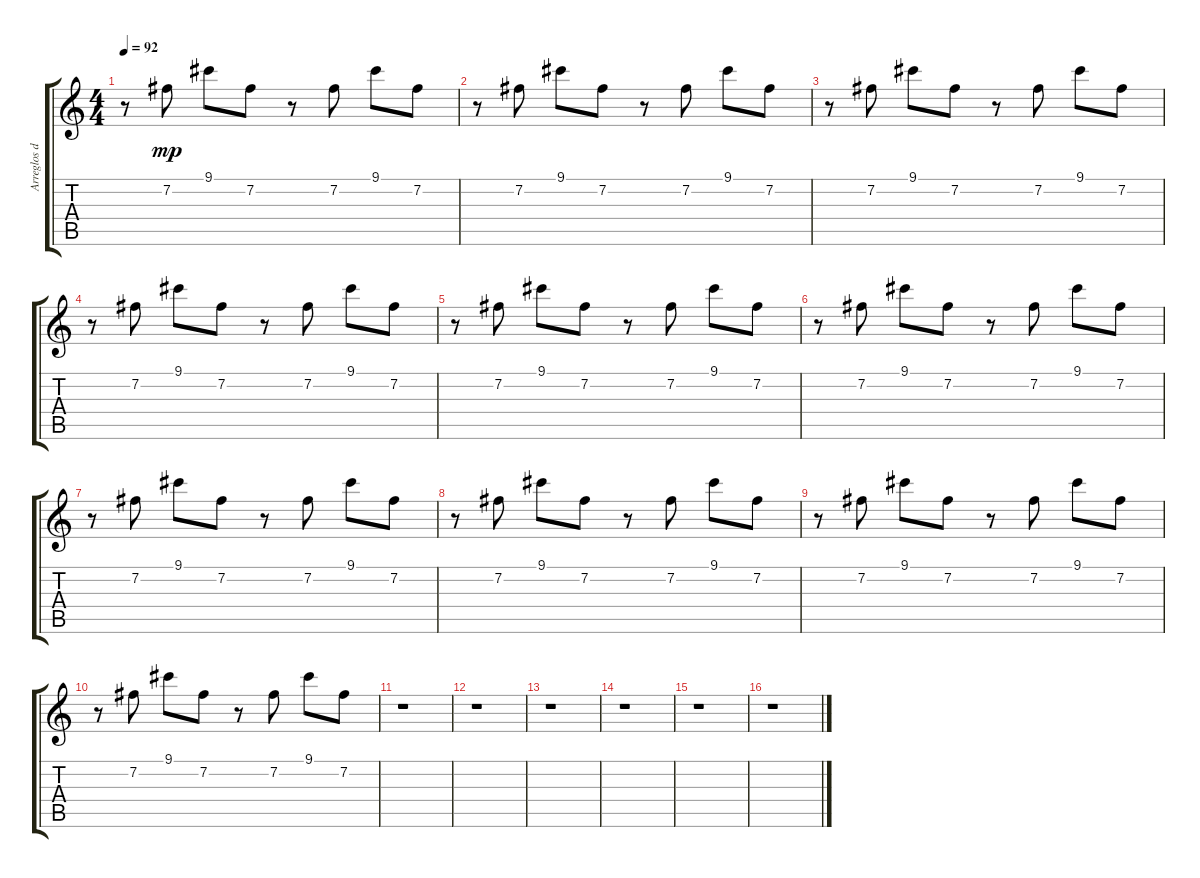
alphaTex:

\track ("Arreglos de Guitarra" "Arreglos d") {instrument electricguitarclean}
\staff {score tabs}
\tuning (E4 B3 G3 D3 A2 E2) {hide}
\ts (4 4)
\tempo 92
\clef g2
\ks c
r.8{dy mp} 7.2.8 9.1.8 7.2.8 r.8 7.2.8 9.1.8 7.2.8 |
r.8 7.2.8 9.1.8 7.2.8 r.8 7.2.8 9.1.8 7.2.8 |
r.8 7.2.8 9.1.8 7.2.8 r.8 7.2.8 9.1.8 7.2.8 |
r.8 7.2.8 9.1.8 7.2.8 r.8 7.2.8 9.1.8 7.2.8 |
r.8 7.2.8 9.1.8 7.2.8 r.8 7.2.8 9.1.8 7.2.8 |
r.8 7.2.8 9.1.8 7.2.8 r.8 7.2.8 9.1.8 7.2.8 |
r.8 7.2.8 9.1.8 7.2.8 r.8 7.2.8 9.1.8 7.2.8 |
r.8 7.2.8 9.1.8 7.2.8 r.8 7.2.8 9.1.8 7.2.8 |
r.8 7.2.8 9.1.8 7.2.8 r.8 7.2.8 9.1.8 7.2.8 |
r.8 7.2.8 9.1.8 7.2.8 r.8 7.2.8 9.1.8 7.2.8 |
r.1 |
r.1 |
r.1 |
r.1 |
r.1 |
r.1
